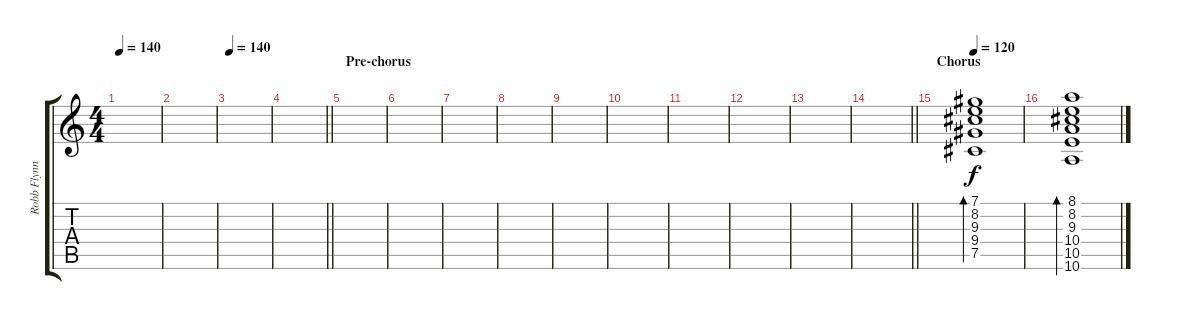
\track ("Robb Flynn" "Robb Flynn") {instrument electricguitarjazz}
\staff {score tabs}
\tuning (Db4 Ab3 E3 B2 Gb2 B1) {hide}
\ts (4 4)
\tempo 140
\clef g2
\ks c
|
|
\tempo 140
|
\barLineRight lightlight
|
\section ("" "Pre-chorus")
|
|
|
|
|
|
|
|
|
\barLineRight lightlight
|
\section ("" "Chorus")
\tempo 120
(7.1 8.2 9.3 9.4 7.5).1{bd 120} |
(8.1 8.2 9.3 10.4 10.5 10.6).1{bd 120}
